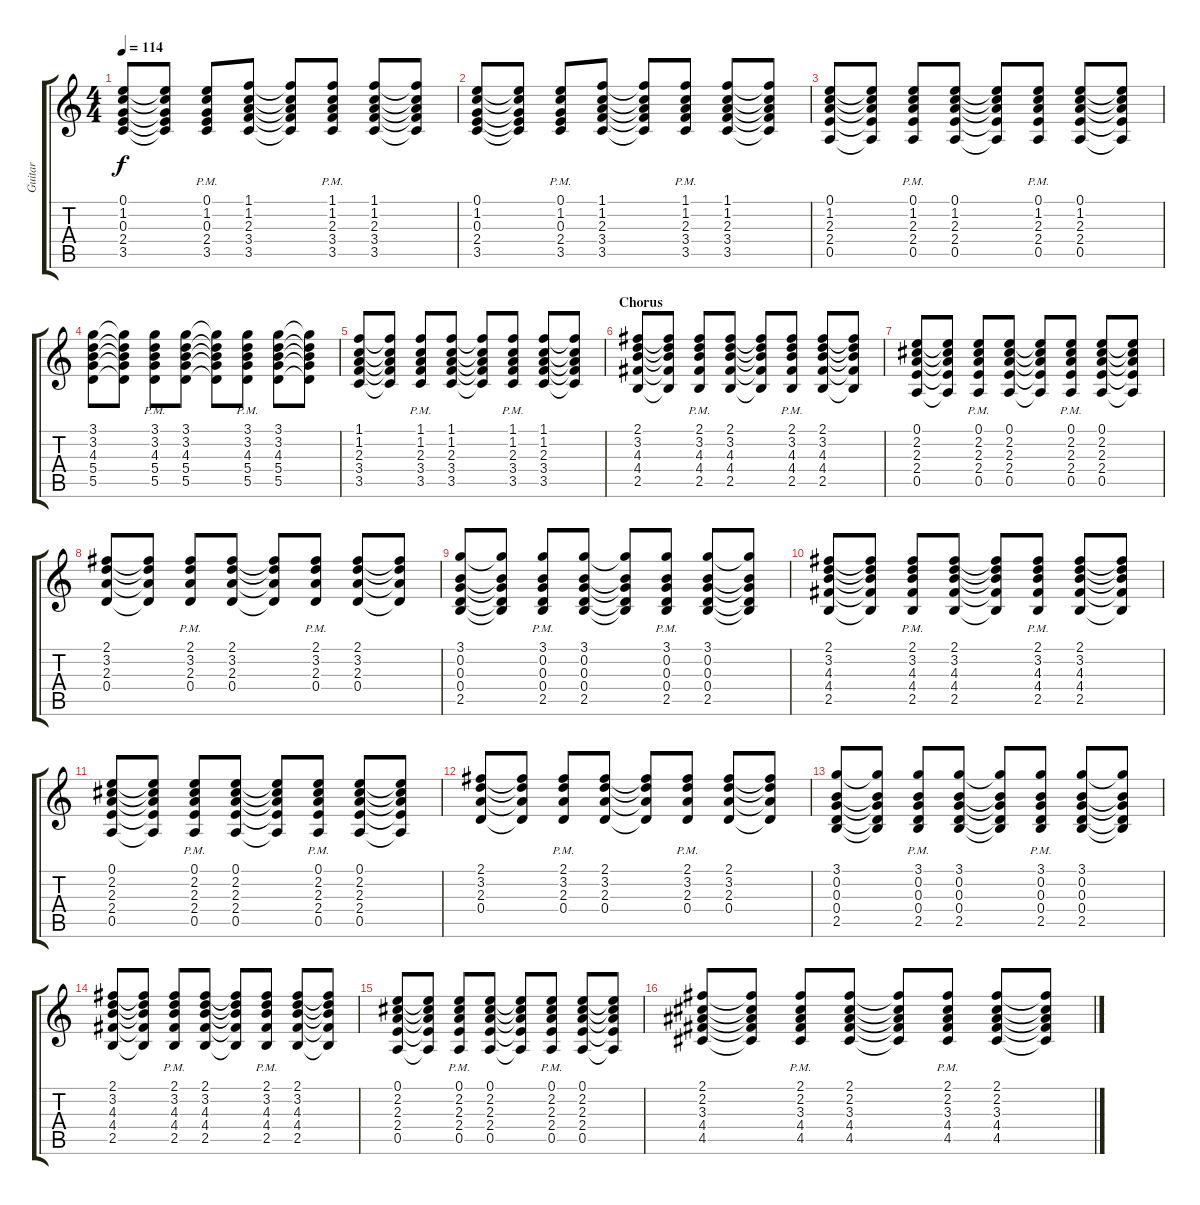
\track ("Guitar" "Guitar") {instrument acousticguitarsteel}
\staff {score tabs}
\tuning (E4 B3 G3 D3 A2 E2) {hide}
\ts (4 4)
\tempo 114
\clef g2
\ks c
(0.1 1.2 0.3 2.4 3.5).8{dy f} (0.1{t} 1.2{t} 0.3{t} 2.4{t} 3.5{t}).8 (0.1{pm} 1.2{pm} 0.3{pm} 2.4{pm} 3.5{pm}).8 (1.1 1.2 2.3 3.4 3.5).8 (1.1{t} 1.2{t} 2.3{t} 3.4{t} 3.5{t}).8 (1.1 1.2 2.3{pm} 3.4{pm} 3.5{pm}).8 (1.1 1.2 2.3 3.4 3.5).8 (1.1{t} 1.2{t} 2.3{t} 3.4{t} 3.5{t}).8 |
(0.1 1.2 0.3 2.4 3.5).8 (0.1{t} 1.2{t} 0.3{t} 2.4{t} 3.5{t}).8 (0.1{pm} 1.2{pm} 0.3{pm} 2.4{pm} 3.5{pm}).8 (1.1 1.2 2.3 3.4 3.5).8 (1.1{t} 1.2{t} 2.3{t} 3.4{t} 3.5{t}).8 (1.1 1.2 2.3{pm} 3.4{pm} 3.5{pm}).8 (1.1 1.2 2.3 3.4 3.5).8 (1.1{t} 1.2{t} 2.3{t} 3.4{t} 3.5{t}).8 |
(0.1 1.2 2.3 2.4 0.5).8 (0.1{t} 1.2{t} 2.3{t} 2.4{t} 0.5{t}).8 (0.1{pm} 1.2{pm} 2.3{pm} 2.4{pm} 0.5{pm}).8 (0.1 1.2 2.3 2.4 0.5).8 (0.1{t} 1.2{t} 2.3{t} 2.4{t} 0.5{t}).8 (0.1 1.2 2.3{pm} 2.4{pm} 0.5{pm}).8 (0.1 1.2 2.3 2.4 0.5).8 (0.1{t} 1.2{t} 2.3{t} 2.4{t} 0.5{t}).8 |
(3.1 3.2 4.3 5.4 5.5).8 (3.1{t} 3.2{t} 4.3{t} 5.4{t} 5.5{t}).8 (3.1{pm} 3.2{pm} 4.3{pm} 5.4{pm} 5.5{pm}).8 (3.1 3.2 4.3 5.4 5.5).8 (3.1{t} 3.2{t} 4.3{t} 5.4{t} 5.5{t}).8 (3.1 3.2 4.3{pm} 5.4{pm} 5.5{pm}).8 (3.1 3.2 4.3 5.4 5.5).8 (3.1{t} 3.2{t} 4.3{t} 5.4{t} 5.5{t}).8 |
(1.1 1.2 2.3 3.4 3.5).8 (1.1{t} 1.2{t} 2.3{t} 3.4{t} 3.5{t}).8 (1.1{pm} 1.2{pm} 2.3{pm} 3.4{pm} 3.5{pm}).8 (1.1 1.2 2.3 3.4 3.5).8 (1.1{t} 1.2{t} 2.3{t} 3.4{t} 3.5{t}).8 (1.1 1.2 2.3{pm} 3.4{pm} 3.5{pm}).8 (1.1 1.2 2.3 3.4 3.5).8 (1.1{t} 1.2{t} 2.3{t} 3.4{t} 3.5{t}).8 |
\section ("" "Chorus")
(2.1 3.2 4.3 4.4 2.5).8 (2.1{t} 3.2{t} 4.3{t} 4.4{t} 2.5{t}).8 (2.1{pm} 3.2{pm} 4.3{pm} 4.4{pm} 2.5{pm}).8 (2.1 3.2 4.3 4.4 2.5).8 (2.1{t} 3.2{t} 4.3{t} 4.4{t} 2.5{t}).8 (2.1 3.2 4.3{pm} 4.4{pm} 2.5{pm}).8 (2.1 3.2 4.3 4.4 2.5).8 (2.1{t} 3.2{t} 4.3{t} 4.4{t} 2.5{t}).8 |
(0.1 2.2 2.3 2.4 0.5).8 (0.1{t} 2.2{t} 2.3{t} 2.4{t} 0.5{t}).8 (0.1{pm} 2.2{pm} 2.3{pm} 2.4{pm} 0.5{pm}).8 (0.1 2.2 2.3 2.4 0.5).8 (0.1{t} 2.2{t} 2.3{t} 2.4{t} 0.5{t}).8 (0.1 2.2 2.3{pm} 2.4{pm} 0.5{pm}).8 (0.1 2.2 2.3 2.4 0.5).8 (0.1{t} 2.2{t} 2.3{t} 2.4{t} 0.5{t}).8 |
(2.1 3.2 2.3 0.4).8 (2.1{t} 3.2{t} 2.3{t} 0.4{t}).8 (2.1{pm} 3.2{pm} 2.3{pm} 0.4{pm}).8 (2.1 3.2 2.3 0.4).8 (2.1{t} 3.2{t} 2.3{t} 0.4{t}).8 (2.1 3.2 2.3{pm} 0.4{pm}).8 (2.1 3.2 2.3 0.4).8 (2.1{t} 3.2{t} 2.3{t} 0.4{t}).8 |
(3.1 0.2 0.3 0.4 2.5).8 (3.1{t} 0.2{t} 0.3{t} 0.4{t} 2.5{t}).8 (3.1{pm} 0.2{pm} 0.3{pm} 0.4{pm} 2.5{pm}).8 (3.1 0.2 0.3 0.4 2.5).8 (3.1{t} 0.2{t} 0.3{t} 0.4{t} 2.5{t}).8 (3.1 0.2 0.3{pm} 0.4{pm} 2.5{pm}).8 (3.1 0.2 0.3 0.4 2.5).8 (3.1{t} 0.2{t} 0.3{t} 0.4{t} 2.5{t}).8 |
(2.1 3.2 4.3 4.4 2.5).8 (2.1{t} 3.2{t} 4.3{t} 4.4{t} 2.5{t}).8 (2.1{pm} 3.2{pm} 4.3{pm} 4.4{pm} 2.5{pm}).8 (2.1 3.2 4.3 4.4 2.5).8 (2.1{t} 3.2{t} 4.3{t} 4.4{t} 2.5{t}).8 (2.1 3.2 4.3{pm} 4.4{pm} 2.5{pm}).8 (2.1 3.2 4.3 4.4 2.5).8 (2.1{t} 3.2{t} 4.3{t} 4.4{t} 2.5{t}).8 |
(0.1 2.2 2.3 2.4 0.5).8 (0.1{t} 2.2{t} 2.3{t} 2.4{t} 0.5{t}).8 (0.1{pm} 2.2{pm} 2.3{pm} 2.4{pm} 0.5{pm}).8 (0.1 2.2 2.3 2.4 0.5).8 (0.1{t} 2.2{t} 2.3{t} 2.4{t} 0.5{t}).8 (0.1 2.2 2.3{pm} 2.4{pm} 0.5{pm}).8 (0.1 2.2 2.3 2.4 0.5).8 (0.1{t} 2.2{t} 2.3{t} 2.4{t} 0.5{t}).8 |
(2.1 3.2 2.3 0.4).8 (2.1{t} 3.2{t} 2.3{t} 0.4{t}).8 (2.1{pm} 3.2{pm} 2.3{pm} 0.4{pm}).8 (2.1 3.2 2.3 0.4).8 (2.1{t} 3.2{t} 2.3{t} 0.4{t}).8 (2.1 3.2 2.3{pm} 0.4{pm}).8 (2.1 3.2 2.3 0.4).8 (2.1{t} 3.2{t} 2.3{t} 0.4{t}).8 |
(3.1 0.2 0.3 0.4 2.5).8 (3.1{t} 0.2{t} 0.3{t} 0.4{t} 2.5{t}).8 (3.1{pm} 0.2{pm} 0.3{pm} 0.4{pm} 2.5{pm}).8 (3.1 0.2 0.3 0.4 2.5).8 (3.1{t} 0.2{t} 0.3{t} 0.4{t} 2.5{t}).8 (3.1 0.2 0.3{pm} 0.4{pm} 2.5{pm}).8 (3.1 0.2 0.3 0.4 2.5).8 (3.1{t} 0.2{t} 0.3{t} 0.4{t} 2.5{t}).8 |
(2.1 3.2 4.3 4.4 2.5).8 (2.1{t} 3.2{t} 4.3{t} 4.4{t} 2.5{t}).8 (2.1{pm} 3.2{pm} 4.3{pm} 4.4{pm} 2.5{pm}).8 (2.1 3.2 4.3 4.4 2.5).8 (2.1{t} 3.2{t} 4.3{t} 4.4{t} 2.5{t}).8 (2.1 3.2 4.3{pm} 4.4{pm} 2.5{pm}).8 (2.1 3.2 4.3 4.4 2.5).8 (2.1{t} 3.2{t} 4.3{t} 4.4{t} 2.5{t}).8 |
(0.1 2.2 2.3 2.4 0.5).8 (0.1{t} 2.2{t} 2.3{t} 2.4{t} 0.5{t}).8 (0.1{pm} 2.2{pm} 2.3{pm} 2.4{pm} 0.5{pm}).8 (0.1 2.2 2.3 2.4 0.5).8 (0.1{t} 2.2{t} 2.3{t} 2.4{t} 0.5{t}).8 (0.1 2.2 2.3{pm} 2.4{pm} 0.5{pm}).8 (0.1 2.2 2.3 2.4 0.5).8 (0.1{t} 2.2{t} 2.3{t} 2.4{t} 0.5{t}).8 |
(2.1 2.2 3.3 4.4 4.5).8 (2.1{t} 2.2{t} 3.3{t} 4.4{t} 4.5{t}).8 (2.1{pm} 2.2{pm} 3.3{pm} 4.4{pm} 4.5{pm}).8 (2.1 2.2 3.3 4.4 4.5).8 (2.1{t} 2.2{t} 3.3{t} 4.4{t} 4.5{t}).8 (2.1 2.2 3.3{pm} 4.4{pm} 4.5{pm}).8 (2.1 2.2 3.3 4.4 4.5).8 (2.1{t} 2.2{t} 3.3{t} 4.4{t} 4.5{t}).8
